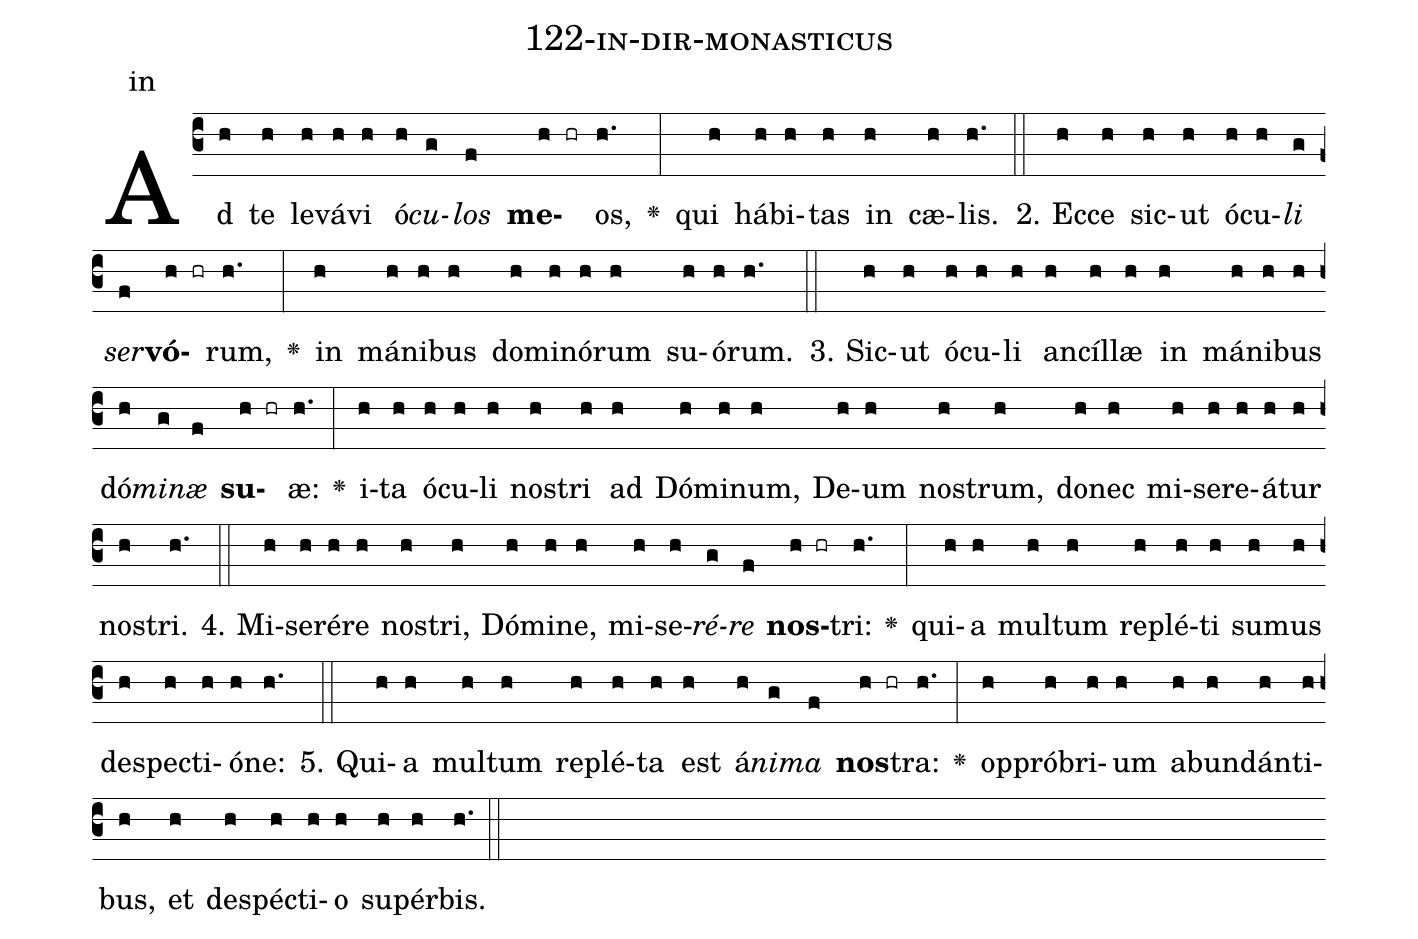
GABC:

name: 122-in-dir-monasticus;
annotation: in;
%%
(c3)Ad(h) te(h) le(h)vá(h)vi(h) ó(h)<i>cu</i>(g)<i>los</i>(f) <b>me</b>(h hr)os,(h.) <v>\greheightstar</v>(:) qui(h) há(h)bi(h)tas(h) in(h) cæ(h)lis.(h.) (::)
2. Ec(h)ce(h) sic(h)ut(h) ó(h)cu(h)<i>li</i>(g) <i>ser</i>(f)<b>vó</b>(h hr)rum,(h.) <v>\greheightstar</v>(:) in(h) má(h)ni(h)bus(h) do(h)mi(h)nó(h)rum(h) su(h)ó(h)rum.(h.) (::)
3. Sic(h)ut(h) ó(h)cu(h)li(h) an(h)cíl(h)læ(h) in(h) má(h)ni(h)bus(h) dó(h)<i>mi</i>(g)<i>næ</i>(f) <b>su</b>(h hr)æ:(h.) <v>\greheightstar</v>(:) i(h)ta(h) ó(h)cu(h)li(h) nos(h)tri(h) ad(h) Dó(h)mi(h)num,(h) De(h)um(h) nos(h)trum,(h) do(h)nec(h) mi(h)se(h)re(h)á(h)tur(h) nos(h)tri.(h.) (::)
4. Mi(h)se(h)ré(h)re(h) nos(h)tri,(h) Dó(h)mi(h)ne,(h) mi(h)se(h)<i>ré</i>(g)<i>re</i>(f) <b>nos</b>(h hr)tri:(h.) <v>\greheightstar</v>(:) qui(h)a(h) mul(h)tum(h) re(h)plé(h)ti(h) su(h)mus(h) de(h)spec(h)ti(h)ó(h)ne:(h.) (::)
5. Qui(h)a(h) mul(h)tum(h) re(h)plé(h)ta(h) est(h) á(h)<i>ni</i>(g)<i>ma</i>(f) <b>nos</b>(h hr)tra:(h.) <v>\greheightstar</v>(:) op(h)pró(h)bri(h)um(h) ab(h)un(h)dán(h)ti(h)bus,(h) et(h) de(h)spéc(h)ti(h)o(h) su(h)pér(h)bis.(h.) (::)
